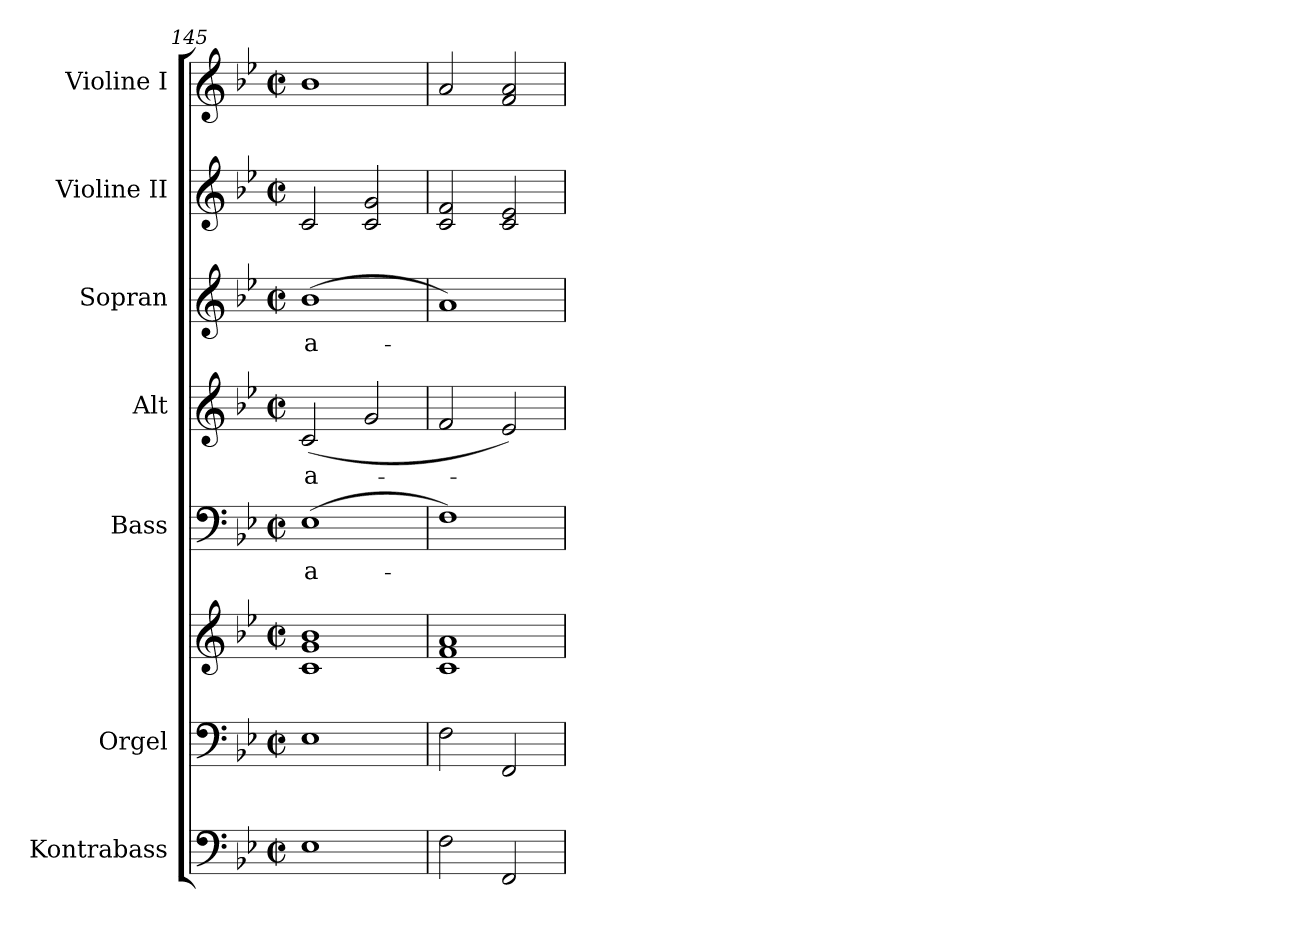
**kern	**kern	**kern	**kern	**text	**kern	**text	**kern	**text	**kern	**kern
*part7	*part6	*part6	*part5	*part5	*part4	*part4	*part3	*part3	*part2	*part1
*staff8	*staff7	*staff6	*staff5	*staff5	*staff4	*staff4	*staff3	*staff3	*staff2	*staff1
*I"Kontrabass	*I"Orgel	*	*I"Bass	*	*I"Alt	*	*I"Sopran	*	*I"Violine II	*I"Violine I
*I'Kb.	*I'Org.	*	*I'B	*	*I'A	*	*I'S	*	*I'Vl. II	*I'Vl. I
*clefF4	*clefF4	*clefG2	*clefF4	*	*clefG2	*	*clefG2	*	*clefG2	*clefG2
*ITrd7c12	*	*	*	*	*	*	*	*	*	*
*k[b-e-]	*k[b-e-]	*k[b-e-]	*k[b-e-]	*	*k[b-e-]	*	*k[b-e-]	*	*k[b-e-]	*k[b-e-]
*B-:	*B-:	*B-:	*B-:	*	*B-:	*	*B-:	*	*B-:	*B-:
*M2/2	*M2/2	*M2/2	*M2/2	*	*M2/2	*	*M2/2	*	*M2/2	*M2/2
*met(c|)	*met(c|)	*met(c|)	*met(c|)	*	*met(c|)	*	*met(c|)	*	*met(c|)	*met(c|)
=145	=145	=145	=145	=145	=145	=145	=145	=145	=145	=145
!	!	!	!	!LO:LY:b	!	!LO:LY:b	!	!LO:LY:b	!	!
1EE-	1E-	1c 1g 1b-	(>1E-	a-	(<2c/	a-	(>1b-	a-	2c/	1b-
.	.	.	.	.	2g/	.	.	.	2c/ 2g/	.
=146	=146	=146	=146	=146	=146	=146	=146	=146	=146	=146
2FF\	2F\	1c 1f 1a	1F)	.	2f/	.	1a)	.	2c/ 2f/	2a/
2FFF/	2FF/	.	.	.	2e-/)	.	.	.	2c/ 2e-/	2f/ 2a/
=	=	=	=	=	=	=	=	=	=	=
*-	*-	*-	*-	*-	*-	*-	*-	*-	*-	*-
